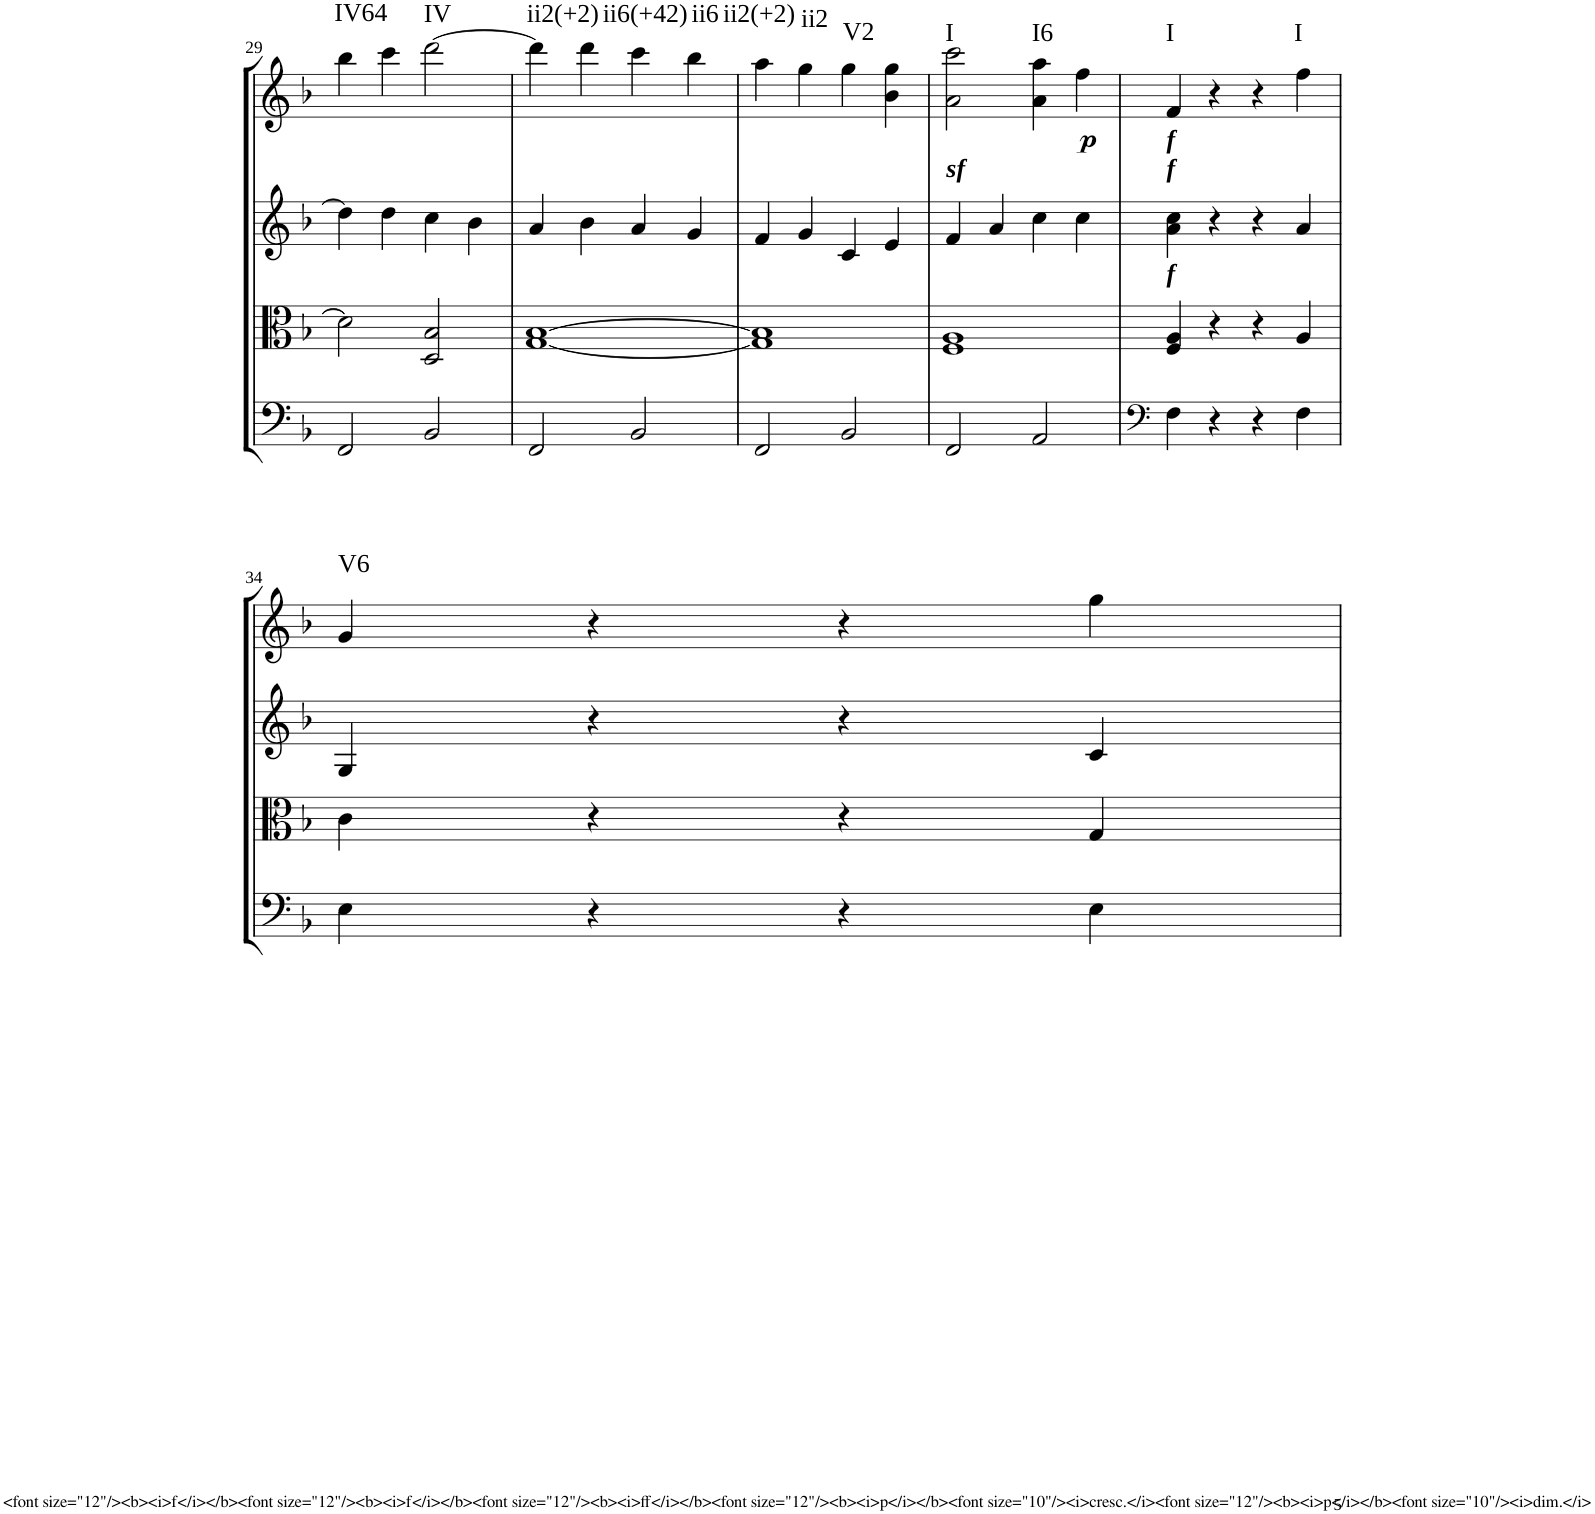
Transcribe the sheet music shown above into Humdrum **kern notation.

**kern	**kern	**kern	**kern	**dynam	**harte
*part4	*part3	*part2	*part1	*part1	*part1
*staff4	*staff3	*staff2	*staff1	*staff1	*
*I"Cello	*I"Viola	*I"2nd Violin	*I"1st Violin	*	*
*	*I'Vla	*I'Vln	*I'Vln	*	*
!!LO:PB:g=z
*clefF4	*clefC3	*clefG2	*clefG2	*	*
*k[b-]	*k[b-]	*k[b-]	*k[b-]	*	*
*F:	*F:	*F:	*F:	*	*
*M4/4	*M4/4	*M4/4	*M4/4	*	*
*met(c)	*met(c)	*met(c)	*met(c)	*	*
=29	=29	=29	=29	=29	=29
!	!	!	!	!	!LO:H:kt=IV64
2FF/	2d\]	4dd\]	4bb-\	.	N
.	.	4dd\	4ccc\	.	.
!	!	!	!	!	!LO:H:kt=IV
2BB-/	2D/ 2B-/	4cc\	[2ddd\	.	N
.	.	4b-\	.	.	.
=30	=30	=30	=30	=30	=30
!	!	!	!	!	!LO:H:kt=ii2(+2)
2FF/	[1G [1B-	4a/	4ddd\]	.	N
.	.	4b-\	4ddd\	.	.
!	!	!	!	!	!LO:H:kt=ii6(+42)
2BB-/	.	4a/	4ccc\	.	N
!	!	!	!	!	!LO:H:kt=ii6
.	.	4g/	4bb-\	.	N
=31	=31	=31	=31	=31	=31
!	!	!	!	!	!LO:H:kt=ii2(+2)
2FF/	1G] 1B-]	4f/	4aa\	.	N
!	!	!	!	!	!LO:H:kt=ii2
.	.	4g/	4gg\	.	N
!	!	!	!	!	!LO:H:kt=V2
2BB-/	.	4c/	4gg\	.	N
.	.	4e/	4b-\ 4gg\	.	.
=32	=32	=32	=32	=32	=32
!	!	!LO:TX:a:Bi:t=sf	!	!	!LO:H:kt=I
2FF/	1F 1A	4f/	2a\ 2ccc\	.	N
.	.	4a/	.	.	.
!	!	!	!	!	!LO:H:kt=I6
2AA/	.	4cc\	4a\ 4aa\	.	N
!	!	!	!	!LO:DY:b	!
.	.	4cc\	4ff\	p	.
=33	=33	=33	=33	=33	=33
*clefF4	*	*	*	*	*
!	!	!	!LO:TX:b:Bi:t=f	!	!
!	!	!LO:TX:a:Bi:t=f	!	!	!
!	!LO:TX:a:Bi:t=f	!	!	!	!LO:H:kt=I
4F\	4F/ 4A/	4a\ 4cc\	4f/	.	N
4r	4r	4r	4r	.	.
4r	4r	4r	4r	.	.
!	!	!	!	!	!LO:H:kt=I
4F\	4A/	4a/	4ff\	.	N
!!LO:LB:g=z
=34	=34	=34	=34	=34	=34
!	!	!	!	!	!LO:H:kt=V6
4E\	4c\	4G/	4g/	.	N
4r	4r	4r	4r	.	.
4r	4r	4r	4r	.	.
4E\	4G/	4c/	4gg\	.	.
=	=	=	=	=	=
*-	*-	*-	*-	*-	*-
